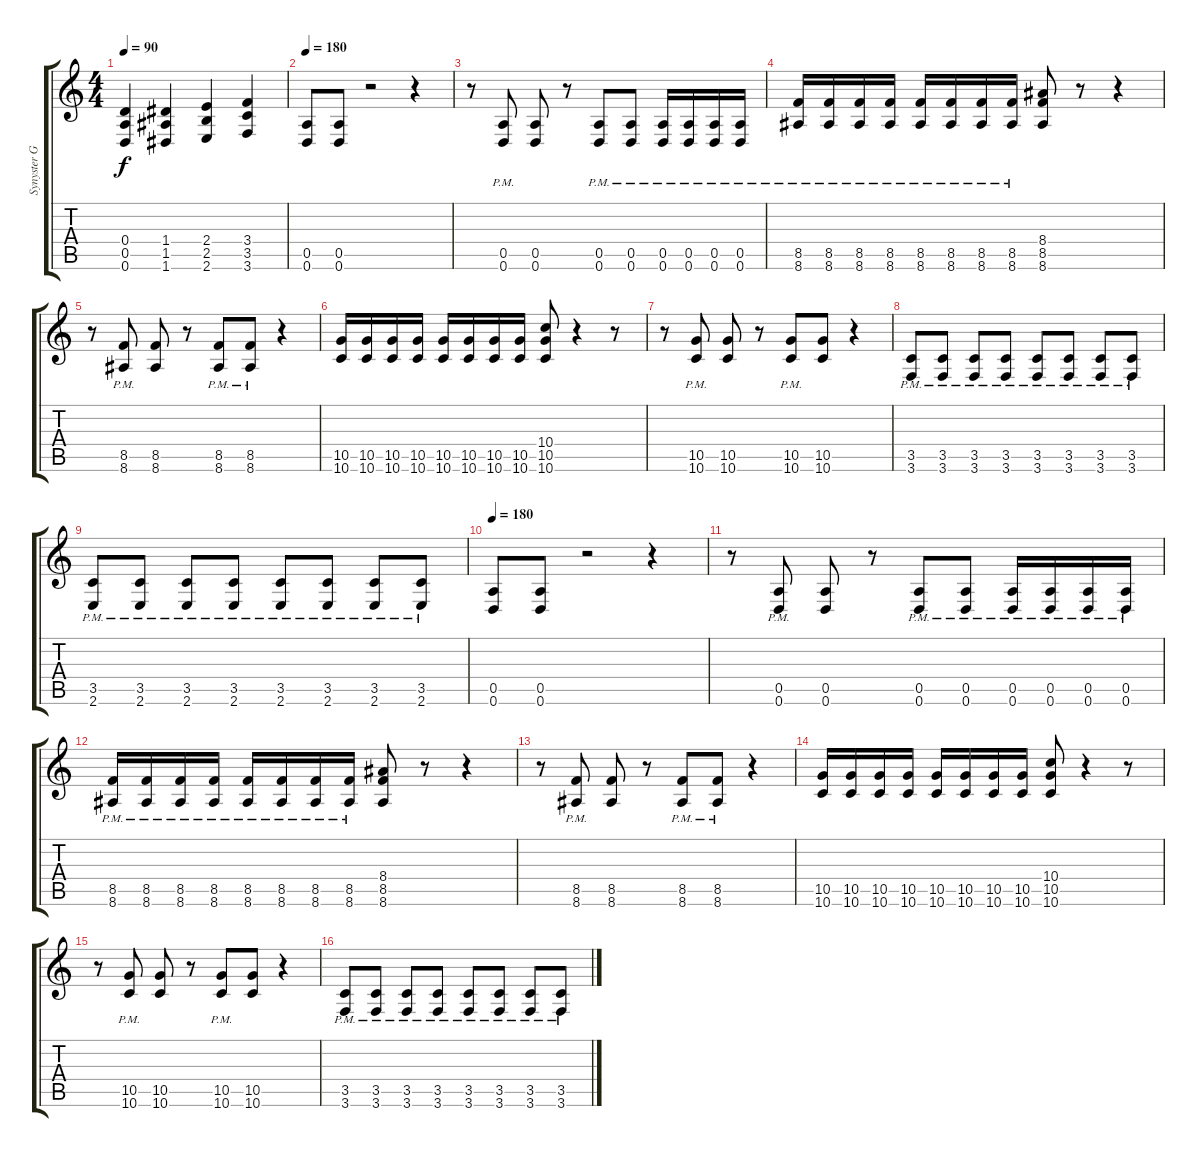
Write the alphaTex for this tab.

\track ("Synyster Gates" "Synyster G") {instrument distortionguitar}
\staff {score tabs}
\tuning (E4 B3 G3 D3 A2 D2) {hide}
\ts (4 4)
\tempo 90
\clef g2
\ks c
(0.4 0.5 0.6).4{dy f} (1.4 1.5 1.6).4 (2.4 2.5 2.6).4 (3.4 3.5 3.6).4 |
\tempo 180
(0.5 0.6).8 (0.5 0.6).8 r.2 r.4 |
r.8 (0.5{pm} 0.6{pm}).8 (0.5 0.6).8 r.8 (0.5{pm} 0.6{pm}).8 (0.5{pm} 0.6{pm}).8 (0.5{pm} 0.6{pm}).16 (0.5{pm} 0.6{pm}).16 (0.5{pm} 0.6{pm}).16 (0.5{pm} 0.6{pm}).16 |
(8.5{pm} 8.6{pm}).16 (8.5{pm} 8.6{pm}).16 (8.5{pm} 8.6{pm}).16 (8.5{pm} 8.6{pm}).16 (8.5{pm} 8.6{pm}).16 (8.5{pm} 8.6{pm}).16 (8.5{pm} 8.6{pm}).16 (8.5{pm} 8.6{pm}).16 (8.4 8.5 8.6).8 r.8 r.4 |
r.8 (8.5{pm} 8.6{pm}).8 (8.5 8.6).8 r.8 (8.5{pm} 8.6{pm}).8 (8.5{pm} 8.6{pm}).8 r.4 |
(10.5 10.6).16 (10.5 10.6).16 (10.5 10.6).16 (10.5 10.6).16 (10.5 10.6).16 (10.5 10.6).16 (10.5 10.6).16 (10.5 10.6).16 (10.4 10.5 10.6).8 r.4 r.8 |
r.8 (10.5{pm} 10.6{pm}).8 (10.5 10.6).8 r.8 (10.5{pm} 10.6{pm}).8 (10.5 10.6).8 r.4 |
(3.5{pm} 3.6{pm}).8 (3.5{pm} 3.6{pm}).8 (3.5{pm} 3.6{pm}).8 (3.5{pm} 3.6{pm}).8 (3.5{pm} 3.6{pm}).8 (3.5{pm} 3.6{pm}).8 (3.5{pm} 3.6{pm}).8 (3.5{pm} 3.6{pm}).8 |
(3.5{pm} 2.6{pm}).8 (3.5{pm} 2.6{pm}).8 (3.5{pm} 2.6{pm}).8 (3.5{pm} 2.6{pm}).8 (3.5{pm} 2.6{pm}).8 (3.5{pm} 2.6{pm}).8 (3.5{pm} 2.6{pm}).8 (3.5{pm} 2.6{pm}).8 |
\tempo 180
(0.5 0.6).8 (0.5 0.6).8 r.2 r.4 |
r.8 (0.5{pm} 0.6{pm}).8 (0.5 0.6).8 r.8 (0.5{pm} 0.6{pm}).8 (0.5{pm} 0.6{pm}).8 (0.5{pm} 0.6{pm}).16 (0.5{pm} 0.6{pm}).16 (0.5{pm} 0.6{pm}).16 (0.5{pm} 0.6{pm}).16 |
(8.5{pm} 8.6{pm}).16 (8.5{pm} 8.6{pm}).16 (8.5{pm} 8.6{pm}).16 (8.5{pm} 8.6{pm}).16 (8.5{pm} 8.6{pm}).16 (8.5{pm} 8.6{pm}).16 (8.5{pm} 8.6{pm}).16 (8.5{pm} 8.6{pm}).16 (8.4 8.5 8.6).8 r.8 r.4 |
r.8 (8.5{pm} 8.6{pm}).8 (8.5 8.6).8 r.8 (8.5{pm} 8.6{pm}).8 (8.5{pm} 8.6{pm}).8 r.4 |
(10.5 10.6).16 (10.5 10.6).16 (10.5 10.6).16 (10.5 10.6).16 (10.5 10.6).16 (10.5 10.6).16 (10.5 10.6).16 (10.5 10.6).16 (10.4 10.5 10.6).8 r.4 r.8 |
r.8 (10.5{pm} 10.6{pm}).8 (10.5 10.6).8 r.8 (10.5{pm} 10.6{pm}).8 (10.5 10.6).8 r.4 |
(3.5{pm} 3.6{pm}).8 (3.5{pm} 3.6{pm}).8 (3.5{pm} 3.6{pm}).8 (3.5{pm} 3.6{pm}).8 (3.5{pm} 3.6{pm}).8 (3.5{pm} 3.6{pm}).8 (3.5{pm} 3.6{pm}).8 (3.5{pm} 3.6{pm}).8
